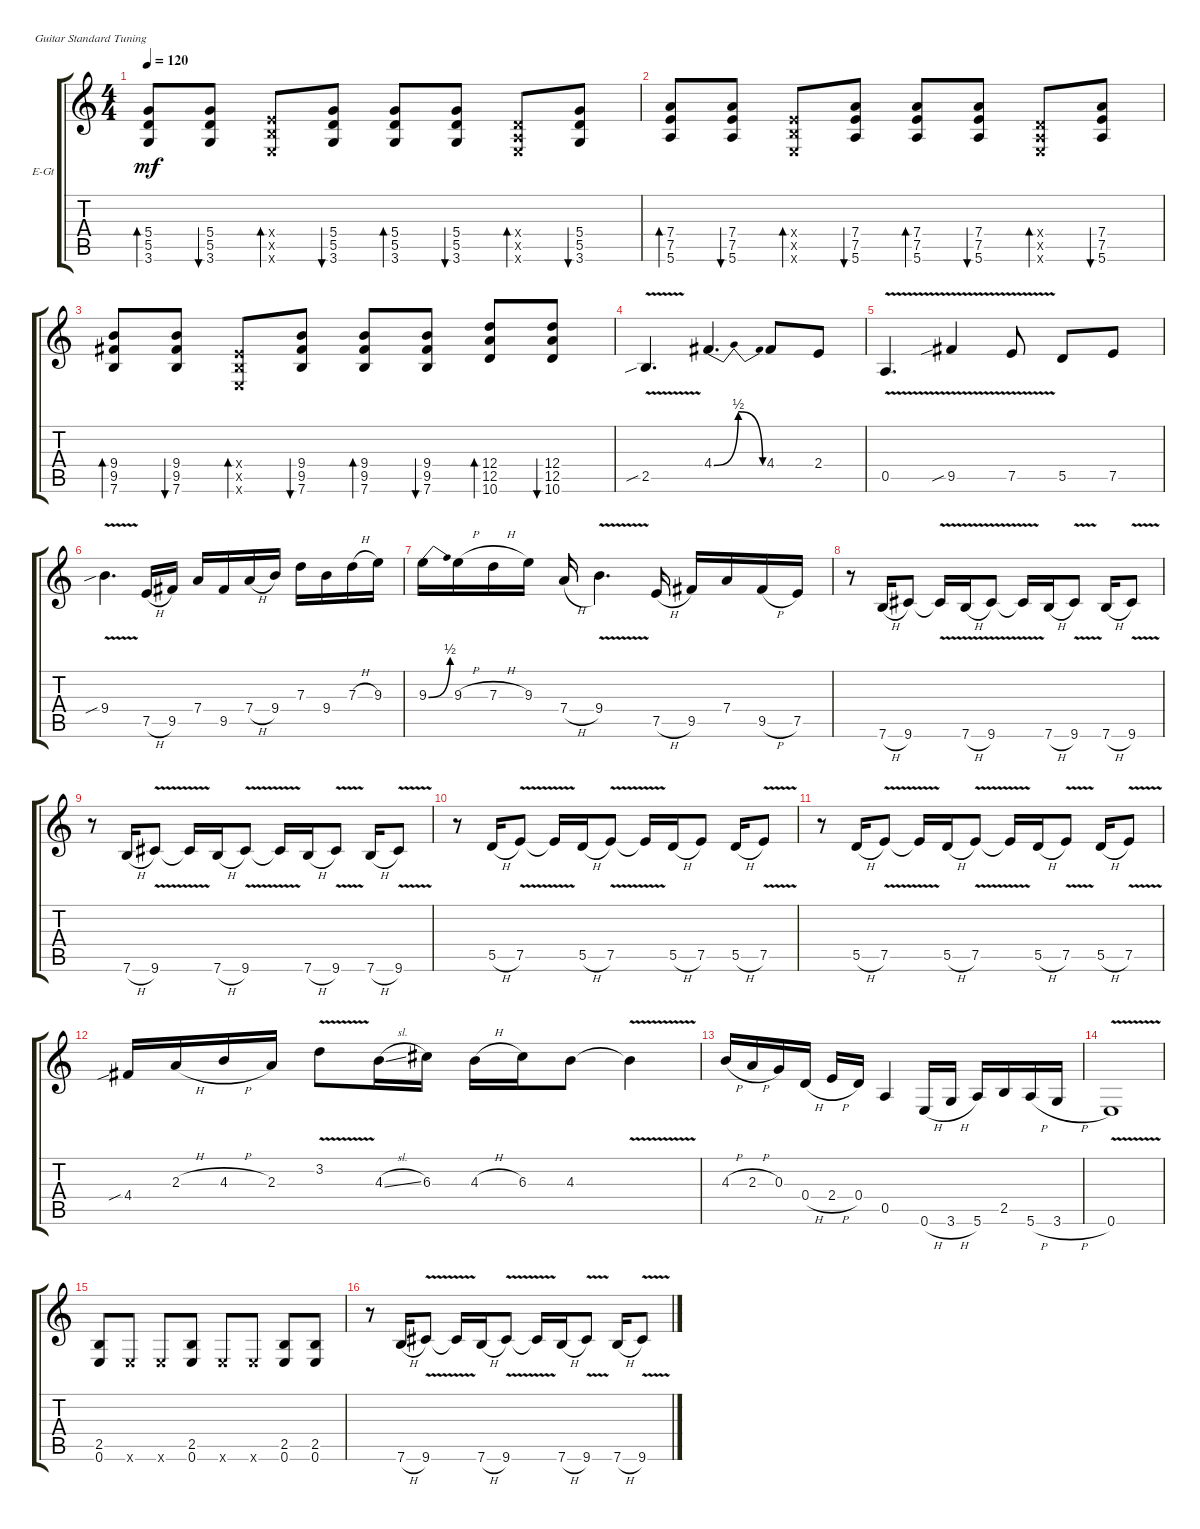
\bracketExtendMode groupsimilarinstruments
\firstSystemTrackNameOrientation horizontal
\otherSystemsTrackNameOrientation horizontal
\track ("Electric Guitar" "E-Gt") {instrument distortionguitar}
\staff {score tabs}
\tuning (E4 B3 G3 D3 A2 E2)
\ts (4 4)
\tempo 120
\clef g2
\ks c
(5.4 5.5 3.6).8{bd 30 dy mf} (5.4 5.5 3.6).8{bu 30} (2.4{x} 2.5{x} 0.6{x}).8{bd 30} (5.4 5.5 3.6).8{bu 30} (5.4 5.5 3.6).8{bd 30} (5.4 5.5 3.6).8{bu 30} (0.4{x} 0.5{x} 0.6{x}).8{bd 30} (5.4 5.5 3.6).8{bu 30} |
(7.4 7.5 5.6).8{bd 30} (7.4 7.5 5.6).8{bu 30} (2.4{x} 2.5{x} 0.6{x}).8{bd 30} (7.4 7.5 5.6).8{bu 30} (7.4 7.5 5.6).8{bd 30} (7.4 7.5 5.6).8{bu 30} (0.4{x} 0.5{x} 0.6{x}).8{bd 30} (7.4 7.5 5.6).8{bu 30} |
(9.4 9.5 7.6).8{bd 30} (9.4 9.5 7.6).8{bu 30} (2.4{x} 2.5{x} 0.6{x}).8{bd 30} (9.4 9.5 7.6).8{bu 30} (9.4 9.5 7.6).8{bd 30} (9.4 9.5 7.6).8{bu 30} (12.4 12.5 10.6).8{bd 30} (12.4 12.5 10.6).8{bu 30} |
2.5{v sib}.4{d} 4.4{be (bendrelease 0 0 30 2 30 2 60 0)}.4{d} 4.4.8 2.4.8 |
0.5{v}.4{d} 9.5{v sib}.4 7.5{v}.8 5.5.8 7.5.8 |
9.4{v sib}.4{d} 7.5{h}.16 9.5.16 7.4.16 9.5.16 7.4{h}.16 9.4.16 7.3.16 9.4.16 7.3{h}.16 9.3.16 |
9.3{be (bend 0 0 60 2)}.16 9.3{h}.16 7.3{h}.16 9.3.16 7.4{h}.16 9.4{v}.4{d} 7.5{h}.16 9.5.16 7.4.16 9.5{h}.16 7.5.16 |
r.8 7.6{h}.16 9.6.8 9.6{v t}.16 7.6{v h}.16 9.6{v}.8 9.6{v t}.16 7.6{h}.16 9.6{v}.8 7.6{h}.16 9.6{v}.8 |
r.8 7.6{h}.16 9.6{v}.8 9.6{v t}.16 7.6{h}.16 9.6{v}.8 9.6{v t}.16 7.6{h}.16 9.6{v}.8 7.6{h}.16 9.6{v}.8 |
r.8 5.5{h}.16 7.5{v}.8 7.5{v t}.16 5.5{h}.16 7.5{v}.8 7.5{v t}.16 5.5{h}.16 7.5.8 5.5{h}.16 7.5{v}.8 |
r.8 5.5{h}.16 7.5{v}.8 7.5{v t}.16 5.5{h}.16 7.5{v}.8 7.5{v t}.16 5.5{h}.16 7.5{v}.8 5.5{h}.16 7.5{v}.8 |
4.4{sib}.16 2.3{h}.16 4.3{h}.16 2.3.16 3.2{v}.8 4.3{sl}.16 6.3.16 4.3{h}.16 6.3.16 4.3.8 4.3{v t}.4 |
4.3{h}.16 2.3{h}.16 0.3.16 0.4{h}.16 2.4{h}.16 0.4.16 0.5.4 0.6{h}.16 3.6{h}.16 5.6.16 2.5.16 5.6{h}.16 3.6{h}.16 |
0.6{v}.1 |
(2.5 0.6).8 0.6{x}.8 0.6{x}.8 (2.5 0.6).8 0.6{x}.8 0.6{x}.8 (2.5 0.6).8 (2.5 0.6).8 |
r.8 7.6{h}.16 9.6{v}.8 9.6{v t}.16 7.6{h}.16 9.6{v}.8 9.6{v t}.16 7.6{h}.16 9.6{v}.8 7.6{h}.16 9.6{v}.8
